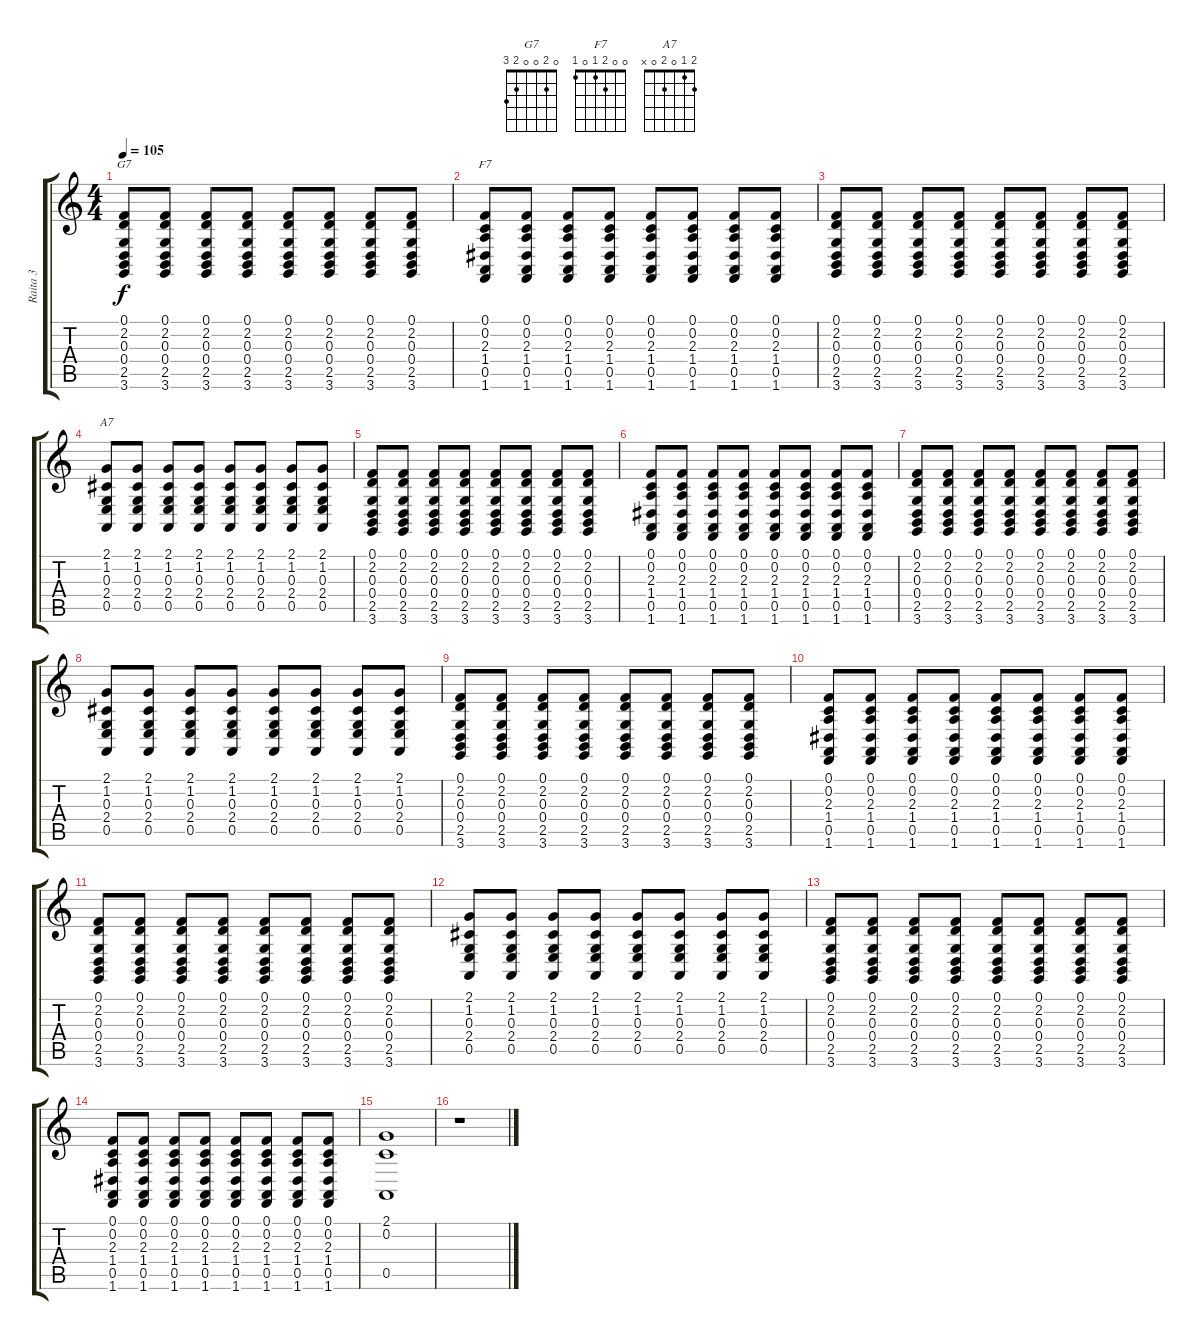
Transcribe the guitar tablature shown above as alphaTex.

\track ("Raita 3" "Raita 3") {instrument acousticgrandpiano}
\staff {score tabs}
\tuning (F4 C4 G3 D3 A2 E2) {hide}
\chord ("G7" 0 2 0 0 2 3)
\chord ("F7" 0 0 2 1 0 1)
\chord ("A7" 2 1 0 2 0 x)
\ts (4 4)
\tempo 105
\clef g2
\ks c
(0.1 2.2 0.3 0.4 2.5 3.6).8{ch "G7" dy f} (0.1 2.2 0.3 0.4 2.5 3.6).8 (0.1 2.2 0.3 0.4 2.5 3.6).8 (0.1 2.2 0.3 0.4 2.5 3.6).8 (0.1 2.2 0.3 0.4 2.5 3.6).8 (0.1 2.2 0.3 0.4 2.5 3.6).8 (0.1 2.2 0.3 0.4 2.5 3.6).8 (0.1 2.2 0.3 0.4 2.5 3.6).8 |
(0.1 0.2 2.3 1.4 0.5 1.6).8{ch "F7"} (0.1 0.2 2.3 1.4 0.5 1.6).8 (0.1 0.2 2.3 1.4 0.5 1.6).8 (0.1 0.2 2.3 1.4 0.5 1.6).8 (0.1 0.2 2.3 1.4 0.5 1.6).8 (0.1 0.2 2.3 1.4 0.5 1.6).8 (0.1 0.2 2.3 1.4 0.5 1.6).8 (0.1 0.2 2.3 1.4 0.5 1.6).8 |
(0.1 2.2 0.3 0.4 2.5 3.6).8 (0.1 2.2 0.3 0.4 2.5 3.6).8 (0.1 2.2 0.3 0.4 2.5 3.6).8 (0.1 2.2 0.3 0.4 2.5 3.6).8 (0.1 2.2 0.3 0.4 2.5 3.6).8 (0.1 2.2 0.3 0.4 2.5 3.6).8 (0.1 2.2 0.3 0.4 2.5 3.6).8 (0.1 2.2 0.3 0.4 2.5 3.6).8 |
(2.1 1.2 0.3 2.4 0.5).8{ch "A7"} (2.1 1.2 0.3 2.4 0.5).8 (2.1 1.2 0.3 2.4 0.5).8 (2.1 1.2 0.3 2.4 0.5).8 (2.1 1.2 0.3 2.4 0.5).8 (2.1 1.2 0.3 2.4 0.5).8 (2.1 1.2 0.3 2.4 0.5).8 (2.1 1.2 0.3 2.4 0.5).8 |
(0.1 2.2 0.3 0.4 2.5 3.6).8 (0.1 2.2 0.3 0.4 2.5 3.6).8 (0.1 2.2 0.3 0.4 2.5 3.6).8 (0.1 2.2 0.3 0.4 2.5 3.6).8 (0.1 2.2 0.3 0.4 2.5 3.6).8 (0.1 2.2 0.3 0.4 2.5 3.6).8 (0.1 2.2 0.3 0.4 2.5 3.6).8 (0.1 2.2 0.3 0.4 2.5 3.6).8 |
(0.1 0.2 2.3 1.4 0.5 1.6).8 (0.1 0.2 2.3 1.4 0.5 1.6).8 (0.1 0.2 2.3 1.4 0.5 1.6).8 (0.1 0.2 2.3 1.4 0.5 1.6).8 (0.1 0.2 2.3 1.4 0.5 1.6).8 (0.1 0.2 2.3 1.4 0.5 1.6).8 (0.1 0.2 2.3 1.4 0.5 1.6).8 (0.1 0.2 2.3 1.4 0.5 1.6).8 |
(0.1 2.2 0.3 0.4 2.5 3.6).8 (0.1 2.2 0.3 0.4 2.5 3.6).8 (0.1 2.2 0.3 0.4 2.5 3.6).8 (0.1 2.2 0.3 0.4 2.5 3.6).8 (0.1 2.2 0.3 0.4 2.5 3.6).8 (0.1 2.2 0.3 0.4 2.5 3.6).8 (0.1 2.2 0.3 0.4 2.5 3.6).8 (0.1 2.2 0.3 0.4 2.5 3.6).8 |
(2.1 1.2 0.3 2.4 0.5).8 (2.1 1.2 0.3 2.4 0.5).8 (2.1 1.2 0.3 2.4 0.5).8 (2.1 1.2 0.3 2.4 0.5).8 (2.1 1.2 0.3 2.4 0.5).8 (2.1 1.2 0.3 2.4 0.5).8 (2.1 1.2 0.3 2.4 0.5).8 (2.1 1.2 0.3 2.4 0.5).8 |
(0.1 2.2 0.3 0.4 2.5 3.6).8 (0.1 2.2 0.3 0.4 2.5 3.6).8 (0.1 2.2 0.3 0.4 2.5 3.6).8 (0.1 2.2 0.3 0.4 2.5 3.6).8 (0.1 2.2 0.3 0.4 2.5 3.6).8 (0.1 2.2 0.3 0.4 2.5 3.6).8 (0.1 2.2 0.3 0.4 2.5 3.6).8 (0.1 2.2 0.3 0.4 2.5 3.6).8 |
(0.1 0.2 2.3 1.4 0.5 1.6).8 (0.1 0.2 2.3 1.4 0.5 1.6).8 (0.1 0.2 2.3 1.4 0.5 1.6).8 (0.1 0.2 2.3 1.4 0.5 1.6).8 (0.1 0.2 2.3 1.4 0.5 1.6).8 (0.1 0.2 2.3 1.4 0.5 1.6).8 (0.1 0.2 2.3 1.4 0.5 1.6).8 (0.1 0.2 2.3 1.4 0.5 1.6).8 |
(0.1 2.2 0.3 0.4 2.5 3.6).8 (0.1 2.2 0.3 0.4 2.5 3.6).8 (0.1 2.2 0.3 0.4 2.5 3.6).8 (0.1 2.2 0.3 0.4 2.5 3.6).8 (0.1 2.2 0.3 0.4 2.5 3.6).8 (0.1 2.2 0.3 0.4 2.5 3.6).8 (0.1 2.2 0.3 0.4 2.5 3.6).8 (0.1 2.2 0.3 0.4 2.5 3.6).8 |
(2.1 1.2 0.3 2.4 0.5).8 (2.1 1.2 0.3 2.4 0.5).8 (2.1 1.2 0.3 2.4 0.5).8 (2.1 1.2 0.3 2.4 0.5).8 (2.1 1.2 0.3 2.4 0.5).8 (2.1 1.2 0.3 2.4 0.5).8 (2.1 1.2 0.3 2.4 0.5).8 (2.1 1.2 0.3 2.4 0.5).8 |
(0.1 2.2 0.3 0.4 2.5 3.6).8 (0.1 2.2 0.3 0.4 2.5 3.6).8 (0.1 2.2 0.3 0.4 2.5 3.6).8 (0.1 2.2 0.3 0.4 2.5 3.6).8 (0.1 2.2 0.3 0.4 2.5 3.6).8 (0.1 2.2 0.3 0.4 2.5 3.6).8 (0.1 2.2 0.3 0.4 2.5 3.6).8 (0.1 2.2 0.3 0.4 2.5 3.6).8 |
(0.1 0.2 2.3 1.4 0.5 1.6).8 (0.1 0.2 2.3 1.4 0.5 1.6).8 (0.1 0.2 2.3 1.4 0.5 1.6).8 (0.1 0.2 2.3 1.4 0.5 1.6).8 (0.1 0.2 2.3 1.4 0.5 1.6).8 (0.1 0.2 2.3 1.4 0.5 1.6).8 (0.1 0.2 2.3 1.4 0.5 1.6).8 (0.1 0.2 2.3 1.4 0.5 1.6).8 |
(2.1 0.2 0.5).1 |
r.1
